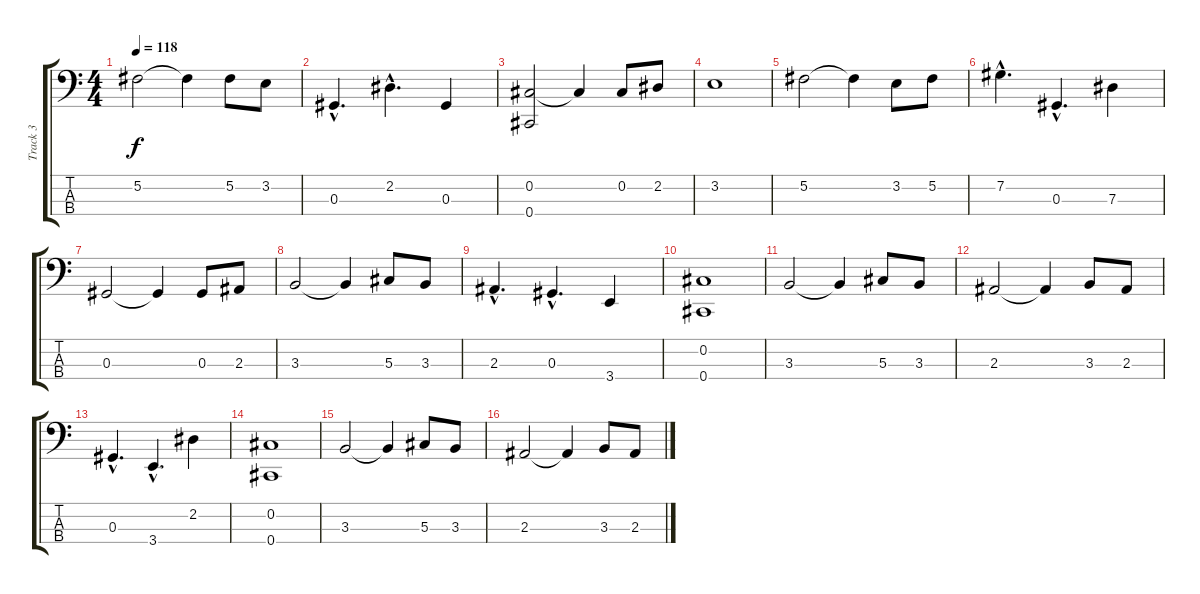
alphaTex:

\track ("Track 3" "Track 3") {instrument acousticguitarnylon}
\staff {score tabs}
\tuning (Gb2 Db2 Ab1 Db1) {hide}
\ts (4 4)
\tempo 118
\clef f4
\ks c
5.2.2{dy f} 5.2{t}.4 5.2.8 3.2.8 |
0.3{hac}.4{d} 2.2{hac}.4{d} 0.3.4 |
(0.2 0.4).2 0.2{t}.4 0.2.8 2.2.8 |
3.2.1 |
5.2.2 5.2{t}.4 3.2.8 5.2.8 |
7.2{hac}.4{d} 0.3{hac}.4{d} 7.3.4 |
0.3.2 0.3{t}.4 0.3.8 2.3.8 |
3.3.2 3.3{t}.4 5.3.8 3.3.8 |
2.3{hac}.4{d} 0.3{hac}.4{d} 3.4.4 |
(0.2 0.4).1 |
3.3.2 3.3{t}.4 5.3.8 3.3.8 |
2.3.2 2.3{t}.4 3.3.8 2.3.8 |
0.3{hac}.4{d} 3.4{hac}.4{d} 2.2.4 |
(0.2 0.4).1 |
3.3.2 3.3{t}.4 5.3.8 3.3.8 |
2.3.2 2.3{t}.4 3.3.8 2.3.8
